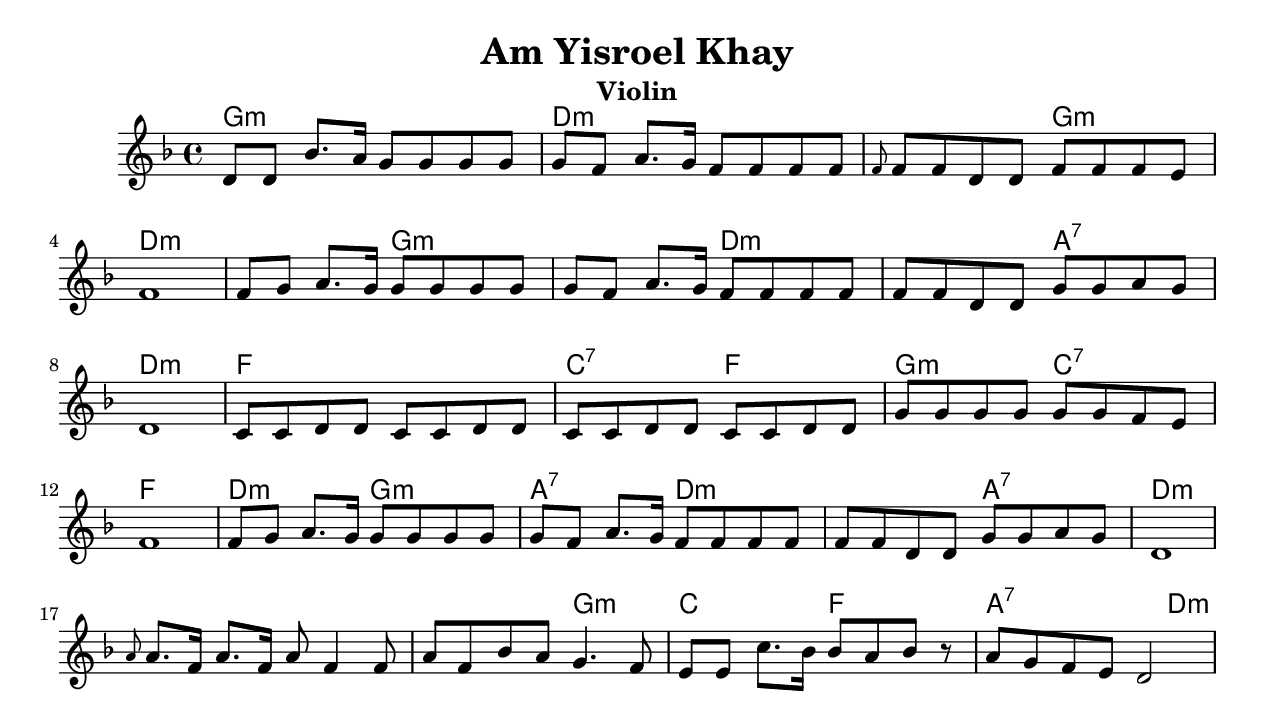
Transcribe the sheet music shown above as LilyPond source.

\version "2.18.0"
\include "english.ly"
\paper{
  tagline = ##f
  print-all-headers = ##t
  #(set-paper-size "letter")
}
date = #(strftime "%d-%m-%Y" (localtime (current-time)))

%\markup{ \italic{ " Updated " \date  }  }

%\markup{ Got something to say? }

global = {
  \clef treble
  \key d \minor
  \time 4/4
  \set Score.markFormatter = #format-mark-box-alphabet
}

%#################################### Melody ########################
melody = \relative c' {
  \global
  %\partial 16*3 a16 d f   %lead in notes
  d8 d bf'8. a16 g8 g g g |
  g8 f a8. g16 f8 f f f|
  \grace f8 f8 f d d f f f e
  f1

  f8 g a8. g16 g8 g g g|
  g8 f a8. g16 f8 f f f|
  f8 f d d g g a g|
  d1

  c8 c d d c c d d
  c8 c d d c c d d
  g8 g g g g g f e
  f1

  f8 g a8. g16 g8 g g g|
  g8 f a8. g16 f8 f f f |
  f8 f d d g g a g|
  d1
  \grace a'8 a8. f16 a8. f16 a8 f4 f8|
  a8 f bf a g4. f8 |
  e8 e c'8. bf16 bf8 a bf r|  %mistake in book?
  a8 g f e d2|

}
%################################# Lyrics #####################
%\addlyrics{  }
%################################# Chords #######################
harmonies = \chordmode {
  g1:m
  d2*3:m
  g2:m
  d2*3:m
  g2*2:m
  d2*2:m
  a2:7
  d1:m %whole note
  f1
  c2:7
  f2
  g2:m
  c2:7
  f1
  d2:m
  g2:m
  a2:7
  d2*2:m
  a2:7
  d2*5:m
  g2:m
  c2
  f2
  a4*3:7
  d4:m
}

\score {
  <<
    \new ChordNames {
      \set chordChanges = ##f
      \harmonies
    }
    \new Staff
    \melody
  >>
  \header{
    title= "Am Yisroel Khay"
    subtitle=""
    composer= ""
    instrument = "Violin"
    arranger= ""
  }
  \midi{\tempo 4 = 120}
  \layout{indent = 1.0\cm}
}
%{
% more verses:
\markup{}
\markup {
  \fill-line {
    \hspace #0.1 % distance from left margin
    \column {
      \line { "1."
	\column {
	  ""
	}
      }
      \hspace #0.2 % vertical distance between verses
      \line { "2."
	\column {
	 ""
	}
      }
    }
    \hspace #0.1  % horiz. distance between columns
    \column {
      \line { "3."
	\column {
	  ""
	}
      }
      \hspace #0.2 % distance between verses
      \line { "4."
	\column {
	 ""
	}
      }
    }
    \hspace #0.1 % distance to right margin
  }
}

%}
